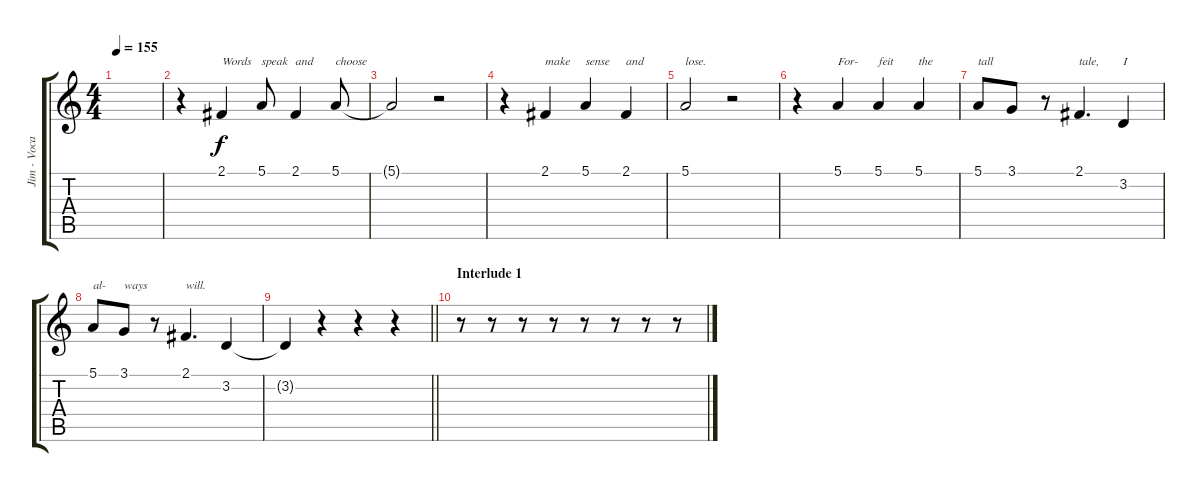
\track ("Jim - Vocals" "Jim - Voca") {mute instrument oboe}
\staff {score tabs}
\tuning (E4 B3 G3 D3 A2 E2) {hide}
\ts (4 4)
\tempo 155
\clef g2
\ks c
|
r.4 2.1.4{txt "Words"} 5.1.8{txt "speak"} 2.1.4{txt "and"} 5.1.8{txt "choose"} |
5.1{t}.2 r.2 |
r.4 2.1.4{txt "make"} 5.1.4{txt "sense"} 2.1.4{txt "and"} |
5.1.2{txt "lose."} r.2 |
r.4 5.1.4{txt "For-"} 5.1.4{txt "feit"} 5.1.4{txt "the"} |
5.1.8{txt "tall"} 3.1.8 r.8 2.1.4{d txt "tale,"} 3.2.4{txt "I"} |
5.1.8{txt "al-"} 3.1.8{txt "ways"} r.8 2.1.4{d txt "will."} 3.2.4 |
\barLineRight lightlight
3.2{t}.4 r.4 r.4 r.4 |
\section ("" "Interlude 1")
r.8 r.8 r.8 r.8 r.8 r.8 r.8 r.8
